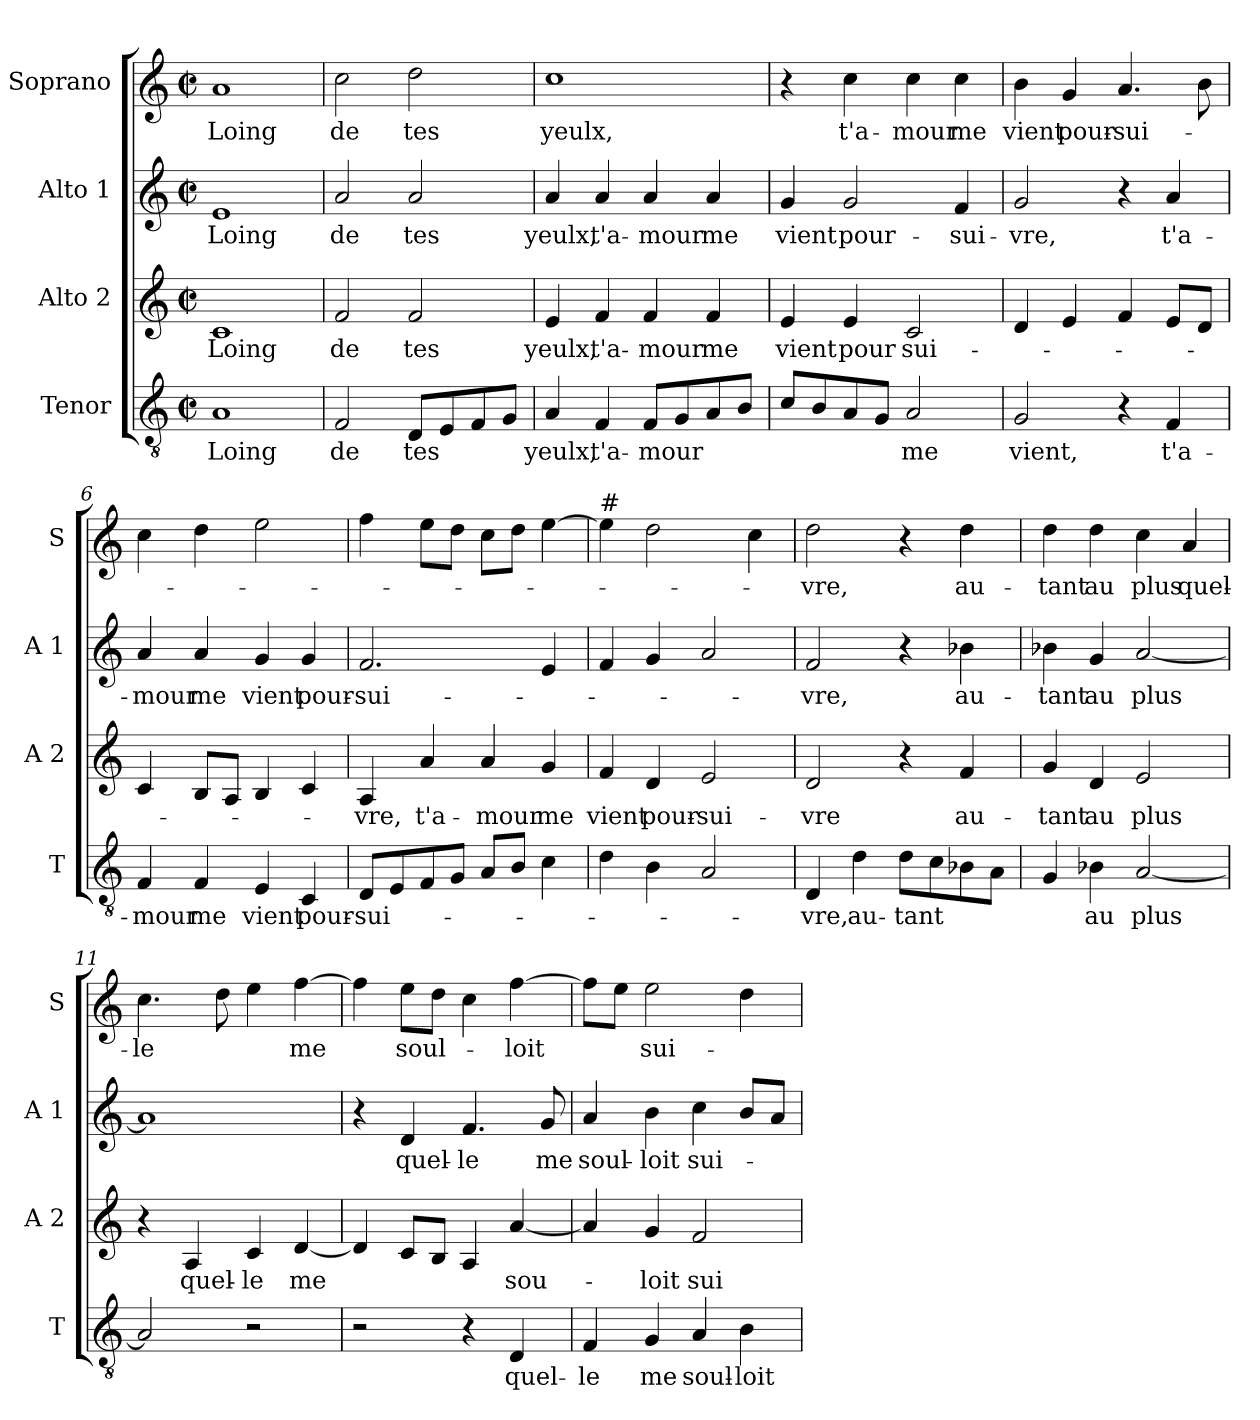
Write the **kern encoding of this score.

**kern	**text	**kern	**text	**kern	**text	**kern	**text
*part4	*part4	*part3	*part3	*part2	*part2	*part1	*part1
*staff4	*staff4	*staff3	*staff3	*staff2	*staff2	*staff1	*staff1
*I"Tenor	*	*I"Alto 2	*	*I"Alto 1	*	*I"Soprano	*
*I'T	*	*I'A 2	*	*I'A 1	*	*I'S	*
*clefGv2	*	*clefG2	*	*clefG2	*	*clefG2	*
*k[]	*	*k[]	*	*k[]	*	*k[]	*
*C:	*	*C:	*	*C:	*	*C:	*
*M2/2	*	*M2/2	*	*M2/2	*	*M2/2	*
*met(c|)	*	*met(c|)	*	*met(c|)	*	*met(c|)	*
=1	=1	=1	=1	=1	=1	=1	=1
!	!LO:LY:b	!	!LO:LY:b	!	!LO:LY:b	!	!LO:LY:b
1A	Loing	1c	Loing	1e	Loing	1a	Loing
=2	=2	=2	=2	=2	=2	=2	=2
!	!LO:LY:b	!	!LO:LY:b	!	!LO:LY:b	!	!LO:LY:b
2F/	de	2f/	de	2a/	de	2cc\	de
!	!LO:LY:b	!	!LO:LY:b	!	!LO:LY:b	!	!LO:LY:b
8D/L	tes	2f/	tes	2a/	tes	2dd\	tes
8E/	.	.	.	.	.	.	.
8F/	.	.	.	.	.	.	.
8G/J	.	.	.	.	.	.	.
=3	=3	=3	=3	=3	=3	=3	=3
!	!LO:LY:b	!	!LO:LY:b	!	!LO:LY:b	!	!LO:LY:b
4A/	yeulx,	4e/	yeulx,	4a/	yeulx,	1cc	yeulx,
!	!LO:LY:b	!	!LO:LY:b	!	!LO:LY:b	!	!
4F/	t'a-	4f/	t'a-	4a/	t'a-	.	.
!	!LO:LY:b	!	!LO:LY:b	!	!LO:LY:b	!	!
8F/L	-mour	4f/	-mour	4a/	-mour	.	.
8G/	.	.	.	.	.	.	.
!	!	!	!LO:LY:b	!	!LO:LY:b	!	!
8A/	.	4f/	me	4a/	me	.	.
8B/J	.	.	.	.	.	.	.
=4	=4	=4	=4	=4	=4	=4	=4
!	!	!	!LO:LY:b	!	!LO:LY:b	!	!
8c/L	.	4e/	vient	4g/	vient	4r	.
8B/	.	.	.	.	.	.	.
!	!	!	!LO:LY:b	!	!LO:LY:b	!	!LO:LY:b
8A/	.	4e/	pour	2g/	pour-	4cc\	t'a-
8G/J	.	.	.	.	.	.	.
!	!LO:LY:b	!	!LO:LY:b	!	!	!	!LO:LY:b
2A/	me	2c/	sui-	.	.	4cc\	-mour
!	!	!	!	!	!LO:LY:b	!	!LO:LY:b
.	.	.	.	4f/	-sui-	4cc\	me
=5	=5	=5	=5	=5	=5	=5	=5
!	!LO:LY:b	!	!	!	!LO:LY:b	!	!LO:LY:b
2G/	vient,	4d/	.	2g/	-vre,	4b\	vient
!	!	!	!	!	!	!	!LO:LY:b
.	.	4e/	.	.	.	4g/	pour-
!	!	!	!	!	!	!	!LO:LY:b
4r	.	4f/	.	4r	.	4.a/	-sui-
!	!LO:LY:b	!	!	!	!LO:LY:b	!	!
4F/	t'a-	8e/L	.	4a/	t'a-	.	.
.	.	8d/J	.	.	.	8b\	.
!!LO:LB:g=z
=6	=6	=6	=6	=6	=6	=6	=6
!	!LO:LY:b	!	!	!	!LO:LY:b	!	!
4F/	-mour	4c/	.	4a/	-mour	4cc\	.
!	!LO:LY:b	!	!	!	!LO:LY:b	!	!
4F/	me	8B/L	.	4a/	me	4dd\	.
.	.	8A/J	.	.	.	.	.
!	!LO:LY:b	!	!	!	!LO:LY:b	!	!
4E/	vient	4B/	.	4g/	vient	2ee\	.
!	!LO:LY:b	!	!	!	!LO:LY:b	!	!
4C/	pour-	4c/	.	4g/	pour-	.	.
=7	=7	=7	=7	=7	=7	=7	=7
!	!LO:LY:b	!	!LO:LY:b	!	!LO:LY:b	!	!
8D/L	-sui-	4A/	-vre,	2.f/	-sui-	4ff\	.
8E/	.	.	.	.	.	.	.
!	!	!	!LO:LY:b	!	!	!	!
8F/	.	4a/	t'a-	.	.	8ee\L	.
8G/J	.	.	.	.	.	8dd\J	.
!	!	!	!LO:LY:b	!	!	!	!
8A/L	.	4a/	-mour	.	.	8cc\L	.
8B/J	.	.	.	.	.	8dd\J	.
!	!	!	!LO:LY:b	!	!	!	!
4c\	.	4g/	me	4e/	.	[4ee\	.
=8	=8	=8	=8	=8	=8	=8	=8
!	!	!	!	!	!	!LO:TX:a:t=#	!
!	!	!	!LO:LY:b	!	!	!	!
4d\	.	4f/	vient	4f/	.	4ee\]	.
!	!	!	!LO:LY:b	!	!	!	!
4B\	.	4d/	pour-	4g/	.	2dd\	.
!	!	!	!LO:LY:b	!	!	!	!
2A/	.	2e/	-sui-	2a/	.	.	.
.	.	.	.	.	.	4cc\	.
=9	=9	=9	=9	=9	=9	=9	=9
!	!LO:LY:b	!	!LO:LY:b	!	!LO:LY:b	!	!LO:LY:b
4D/	-vre,	2d/	-vre	2f/	-vre,	2dd\	-vre,
!	!LO:LY:b	!	!	!	!	!	!
4d\	au-	.	.	.	.	.	.
!	!LO:LY:b	!	!	!	!	!	!
8d\L	-tant	4r	.	4r	.	4r	.
8c\	.	.	.	.	.	.	.
!	!	!	!LO:LY:b	!	!LO:LY:b	!	!LO:LY:b
8B-X\	.	4f/	au-	4b-X\	au-	4dd\	au-
8A\J	.	.	.	.	.	.	.
=10	=10	=10	=10	=10	=10	=10	=10
!	!	!	!LO:LY:b	!	!LO:LY:b	!	!LO:LY:b
4G/	.	4g/	-tant	4b-X\	-tant	4dd\	-tant
!	!LO:LY:b	!	!LO:LY:b	!	!LO:LY:b	!	!LO:LY:b
4B-X\	au	4d/	au	4g/	au	4dd\	au
!	!LO:LY:b	!	!LO:LY:b	!	!LO:LY:b	!	!LO:LY:b
[2A/	plus	2e/	plus	[2a/	plus	4cc\	plus
!	!	!	!	!	!	!	!LO:LY:b
.	.	.	.	.	.	4a/	quel-
!!LO:PB:g=z
=11	=11	=11	=11	=11	=11	=11	=11
!	!	!	!	!	!	!	!LO:LY:b
2A/]	.	4r	.	1a]	.	4.cc\	-le
!	!	!	!LO:LY:b	!	!	!	!
.	.	4A/	quel-	.	.	.	.
.	.	.	.	.	.	8dd\	.
!	!	!	!LO:LY:b	!	!	!	!
2r	.	4c/	-le	.	.	4ee\	.
!	!	!	!LO:LY:b	!	!	!	!LO:LY:b
.	.	[4d/	me	.	.	[4ff\	me
=12	=12	=12	=12	=12	=12	=12	=12
2r	.	4d/]	.	4r	.	4ff\]	.
!	!	!	!	!	!LO:LY:b	!	!LO:LY:b
.	.	8c/L	.	4d/	quel-	8ee\L	soul-
.	.	8B/J	.	.	.	8dd\J	.
!	!	!	!	!	!LO:LY:b	!	!
4r	.	4A/	.	4.f/	-le	4cc\	.
!	!LO:LY:b	!	!LO:LY:b	!	!	!	!LO:LY:b
4D/	quel-	[4a/	sou-	.	.	[4ff\	-loit
!	!	!	!	!	!LO:LY:b	!	!
.	.	.	.	8g/	me	.	.
=13	=13	=13	=13	=13	=13	=13	=13
!	!LO:LY:b	!	!	!	!LO:LY:b	!	!
4F/	-le	4a/]	.	4a/	soul-	8ff\L]	.
.	.	.	.	.	.	8ee\J	.
!	!LO:LY:b	!	!LO:LY:b	!	!LO:LY:b	!	!LO:LY:b
4G/	me	4g/	-loit	4b\	-loit	2ee\	sui-
!	!LO:LY:b	!	!LO:LY:b	!	!LO:LY:b	!	!
4A/	soul-	2f/	sui-	4cc\	sui-	.	.
!	!LO:LY:b	!	!	!	!	!	!
4B\	-loit	.	.	8b/L	.	4dd\	.
.	.	.	.	8a/J	.	.	.
=	=	=	=	=	=	=	=
*-	*-	*-	*-	*-	*-	*-	*-
